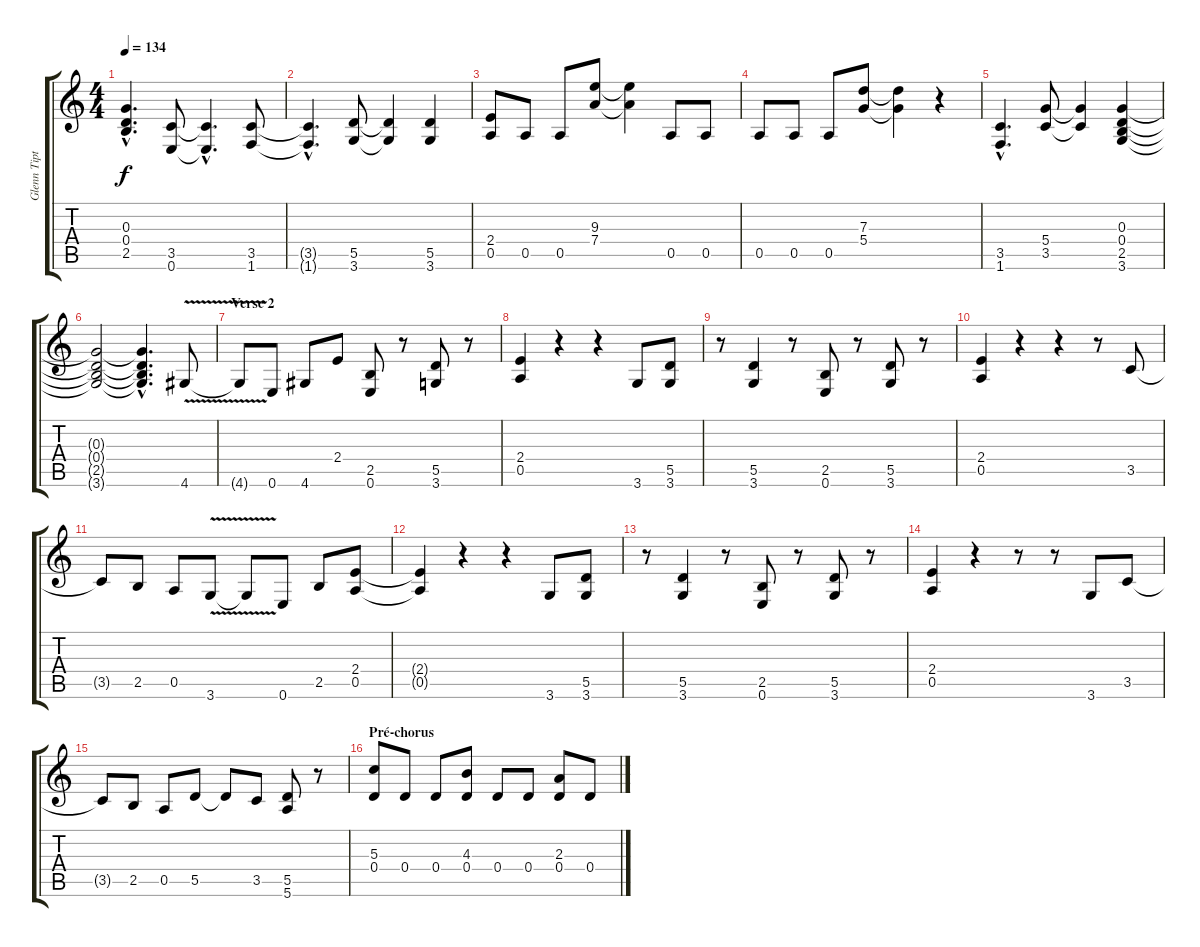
\track ("Glenn Tipton" "Glenn Tipt") {instrument distortionguitar}
\staff {score tabs}
\tuning (E4 B3 G3 D3 A2 E2) {hide}
\ts (4 4)
\tempo 134
\clef g2
\ks c
(0.3{hac t} 0.4{hac t} 2.5{hac t}).4{d dy f} (3.5 0.6).8 (3.5{hac t} 0.6{hac t}).4{d} (3.5 1.6).8 |
(3.5{hac t} 1.6{hac t}).4{d} (5.5 3.6).8 (5.5{t} 3.6{t}).4 (5.5 3.6).4 |
(2.4 0.5).8 0.5.8 0.5.8 (9.3 7.4).8 (9.3{t} 7.4{t}).4 0.5.8 0.5.8 |
0.5.8 0.5.8 0.5.8 (7.3 5.4).8 (7.3{t} 5.4{t}).4 r.4 |
(3.5{hac} 1.6{hac}).4{d} (5.4 3.5).8 (5.4{t} 3.5{t}).4 (0.3 0.4 2.5 3.6).4 |
(0.3{t} 0.4{t} 2.5{t} 3.6{t}).2 (0.3{hac t} 0.4{hac t} 2.5{hac t} 3.6{hac t}).4{d} 4.6{v}.8 |
\section ("" "Verse 2")
4.6{t}.8 0.6.8 4.6.8 2.4.8 (2.5 0.6).8 r.8 (5.5 3.6).8 r.8 |
(2.4 0.5).4 r.4 r.4 3.6.8 (5.5 3.6).8 |
r.8 (5.5 3.6).4 r.8 (2.5 0.6).8 r.8 (5.5 3.6).8 r.8 |
(2.4 0.5).4 r.4 r.4 r.8 3.5.8 |
3.5{t}.8 2.5.8 0.5.8 3.6{v}.8 3.6{t}.8 0.6.8 2.5.8 (2.4 0.5).8 |
(2.4{t} 0.5{t}).4 r.4 r.4 3.6.8 (5.5 3.6).8 |
r.8 (5.5 3.6).4 r.8 (2.5 0.6).8 r.8 (5.5 3.6).8 r.8 |
(2.4 0.5).4 r.4 r.8 r.8 3.6.8 3.5.8 |
3.5{t}.8 2.5.8 0.5.8 5.5.8 5.5{t}.8 3.5.8 (5.5 5.6).8 r.8 |
\section ("" "Pré-chorus")
(5.3 0.4).8 0.4.8 0.4.8 (4.3 0.4).8 0.4.8 0.4.8 (2.3 0.4).8 0.4.8
